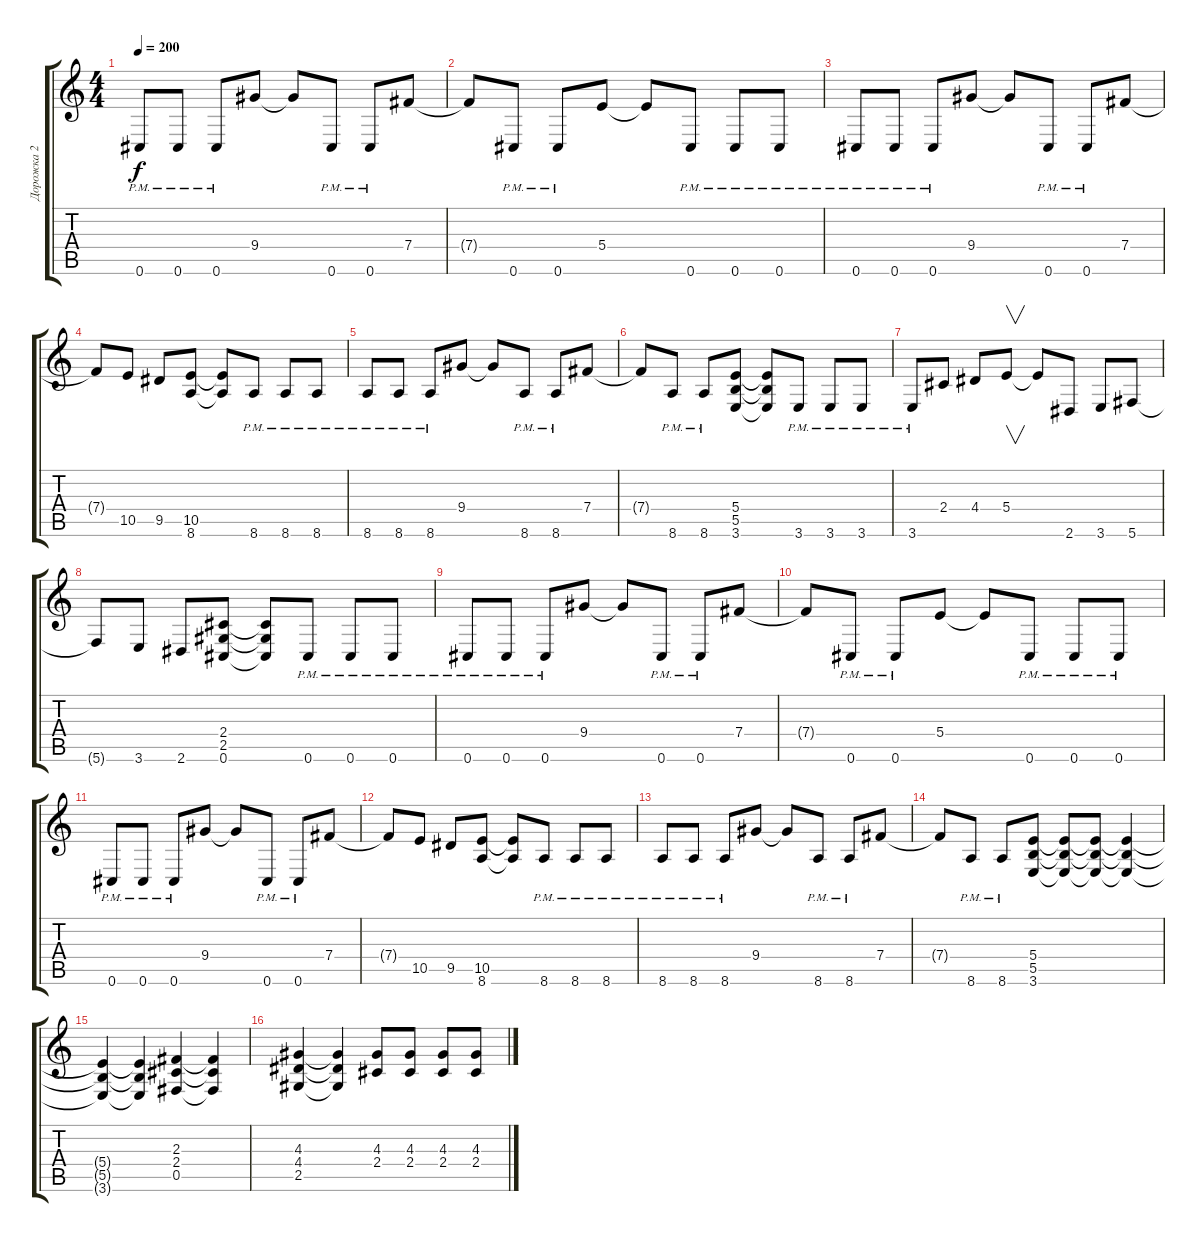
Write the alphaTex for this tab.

\track ("Дорожка 2" "Дорожка 2") {instrument overdrivenguitar}
\staff {score tabs}
\tuning (Db4 Ab3 E3 B2 Gb2 Db2) {hide}
\ts (4 4)
\tempo 200
\clef g2
\ks c
0.6{pm}.8{dy f} 0.6{pm}.8 0.6{pm}.8 9.4.8 9.4{t}.8 0.6{pm}.8 0.6{pm}.8 7.4.8 |
7.4{t}.8 0.6{pm}.8 0.6{pm}.8 5.4.8 5.4{t}.8 0.6{pm}.8 0.6{pm}.8 0.6{pm}.8 |
0.6{pm}.8 0.6{pm}.8 0.6{pm}.8 9.4.8 9.4{t}.8 0.6{pm}.8 0.6{pm}.8 7.4.8 |
7.4{t}.8 10.5.8 9.5.8 (10.5 8.6).8 (10.5{t} 8.6{t}).8 8.6{pm}.8 8.6{pm}.8 8.6{pm}.8 |
8.6{pm}.8 8.6{pm}.8 8.6{pm}.8 9.4.8 9.4{t}.8 8.6{pm}.8 8.6{pm}.8 7.4.8 |
7.4{t}.8 8.6{pm}.8 8.6{pm}.8 (5.4 5.5 3.6).8 (5.4{t} 5.5{t} 3.6{t}).8 3.6{pm}.8 3.6{pm}.8 3.6{pm}.8 |
3.6{pm}.8 2.4.8 4.4.8 5.4.8{v} 5.4{t}.8 2.6.8 3.6.8 5.6.8 |
5.6{t}.8 3.6.8 2.6.8 (2.4 2.5 0.6).8 (2.4{t} 2.5{t} 0.6{t}).8 0.6{pm}.8 0.6{pm}.8 0.6{pm}.8 |
0.6{pm}.8 0.6{pm}.8 0.6{pm}.8 9.4.8 9.4{t}.8 0.6{pm}.8 0.6{pm}.8 7.4.8 |
7.4{t}.8 0.6{pm}.8 0.6{pm}.8 5.4.8 5.4{t}.8 0.6{pm}.8 0.6{pm}.8 0.6{pm}.8 |
0.6{pm}.8 0.6{pm}.8 0.6{pm}.8 9.4.8 9.4{t}.8 0.6{pm}.8 0.6{pm}.8 7.4.8 |
7.4{t}.8 10.5.8 9.5.8 (10.5 8.6).8 (10.5{t} 8.6{t}).8 8.6{pm}.8 8.6{pm}.8 8.6{pm}.8 |
8.6{pm}.8 8.6{pm}.8 8.6{pm}.8 9.4.8 9.4{t}.8 8.6{pm}.8 8.6{pm}.8 7.4.8 |
7.4{t}.8 8.6{pm}.8 8.6{pm}.8 (5.4 5.5 3.6).8 (5.4{t} 5.5{t} 3.6{t}).8 (5.4{t} 5.5{t} 3.6{t}).8 (5.4{t} 5.5{t} 3.6{t}).4 |
(5.4{t} 5.5{t} 3.6{t}).4 (5.4{t} 5.5{t} 3.6{t}).4 (2.3 2.4 0.5).4 (2.3{t} 2.4{t} 0.5{t}).4 |
(4.3 4.4 2.5).4 (4.3{t} 4.4{t} 2.5{t}).4 (4.3 2.4).8 (4.3 2.4).8 (4.3 2.4).8 (4.3 2.4).8
